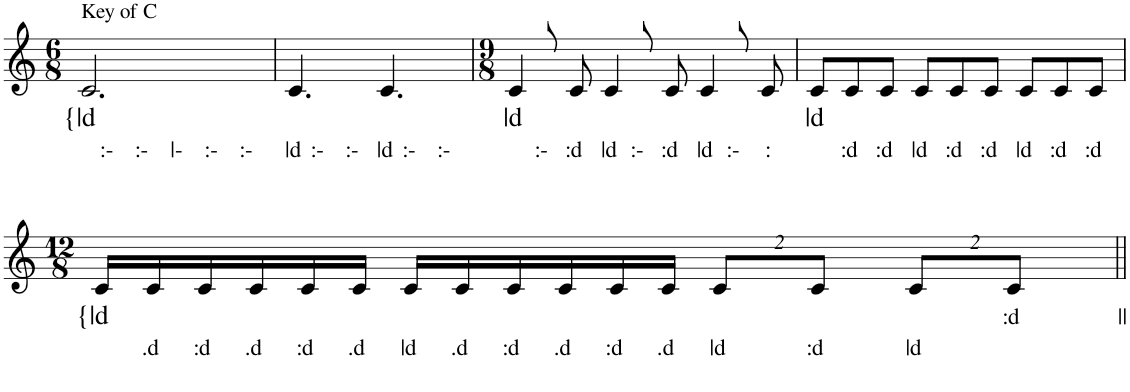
**kern	**text
*part1	*part1
*staff1	*staff1
*I"Guitar	*
!!LO:PB:g=z
*clefG2	*
*k[]	*
*M6/8	*
=26	=26
!LO:TX:a:t=Key of C	!
!	!LO:LY:b
*^	*
8ryy	2.c/	{|d
!	!	!LO:LY:b
8ccL	.	:-
!	!	!LO:LY:b
8ccJ	.	:-
!	!	!LO:LY:b
8ccL	.	|-
!	!	!LO:LY:b
8cc	.	:-
!	!	!LO:LY:b
8ccJ	.	:-
=27	=27	=27
!	!	!LO:LY:b
8ryy	4.c/	|d
!	!	!LO:LY:b
8ccL	.	:-
!	!	!LO:LY:b
8ccJ	.	:-
!	!	!LO:LY:b
8ryy	4.c/	|d
!	!	!LO:LY:b
8ccL	.	:-
!	!	!LO:LY:b
8ccJ	.	:-
=28	=28	=28
*M9/8	*	*
!	!	!LO:LY:b
8ryy	4c/	|d
!	!	!LO:LY:b
8cc	.	:-
!	!	!LO:LY:b
8ryy	8c/	:d
!	!	!LO:LY:b
8ryy	4c/	|d
!	!	!LO:LY:b
8cc	.	:-
!	!	!LO:LY:b
8ryy	8c/	:d
!	!	!LO:LY:b
8ryy	4c/	|d
!	!	!LO:LY:b
8cc	.	:-
!	!	!LO:LY:b
8ryy	8c/	:
=29	=29	=29
!	!	!LO:LY:b
8ryy	8c/L	|d
!	!	!LO:LY:b
8ryy	8c/	:d
!	!	!LO:LY:b
8ryy	8c/J	:d
!	!	!LO:LY:b
8ryy	8c/L	|d
!	!	!LO:LY:b
8ryy	8c/	:d
!	!	!LO:LY:b
8ryy	8c/J	:d
!	!	!LO:LY:b
8ryy	8c/L	|d
!	!	!LO:LY:b
8ryy	8c/	:d
!	!	!LO:LY:b
8ryy	8c/J	:d
!!LO:LB:g=z	!!
=30	=30	=30
*M12/8	*	*
!	!	!LO:LY:b
8ryy	16c/LL	{|d
!	!	!LO:LY:b
.	16c/	.d
!	!	!LO:LY:b
8ryy	16c/	:d
!	!	!LO:LY:b
.	16c/	.d
!	!	!LO:LY:b
8ryy	16c/	:d
!	!	!LO:LY:b
.	16c/JJ	.d
!	!	!LO:LY:b
8ryy	16c/LL	|d
!	!	!LO:LY:b
.	16c/	.d
!	!	!LO:LY:b
8ryy	16c/	:d
!	!	!LO:LY:b
.	16c/	.d
!	!	!LO:LY:b
8ryy	16c/	:d
!	!	!LO:LY:b
.	16c/JJ	.d
*	*Xbrackettup	*
!	!	!LO:LY:b
8ryy	16%3c/L	|d
8ryy	.	.
!	!	!LO:LY:b
.	16%3c/J	:d
8ryy	.	.
!	!	!LO:LY:b
4ryy	16%3c/L	|d
!	!	!LO:LY:b
.	16%3c/J	:d ||
8ryy	.	.
*v	*v	*
=||	=||
*-	*-
